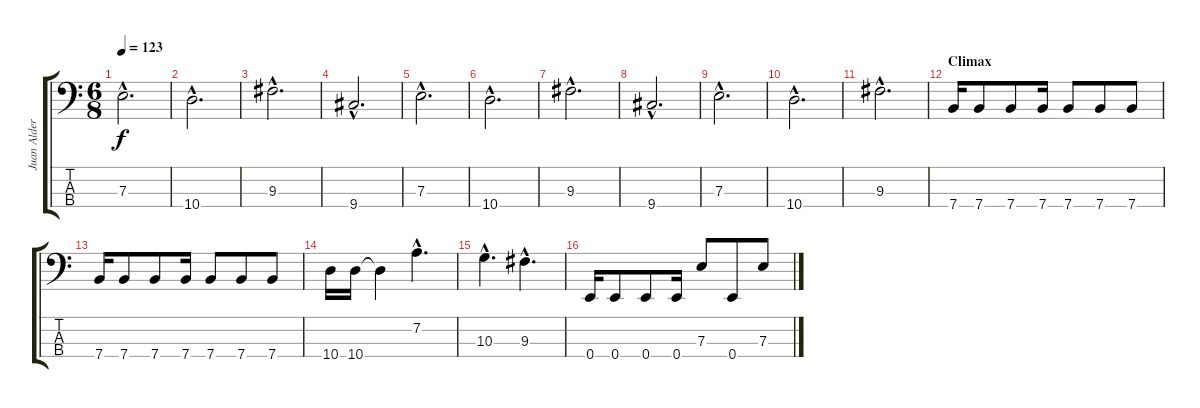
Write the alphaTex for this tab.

\track ("Juan Alderete - Bass" "Juan Alder") {instrument electricbassfinger}
\staff {score tabs}
\tuning (G2 D2 A1 E1) {hide}
\ts (6 8)
\tempo 123
\clef f4
\ks c
7.3{hac}.2{d dy f} |
10.4{hac}.2{d} |
9.3{hac}.2{d} |
9.4{hac}.2{d} |
7.3{hac}.2{d} |
10.4{hac}.2{d} |
9.3{hac}.2{d} |
9.4{hac}.2{d} |
7.3{hac}.2{d} |
10.4{hac}.2{d} |
9.3{hac}.2{d} |
\section ("" "Climax")
7.4.16 7.4.8 7.4.8 7.4.16 7.4.8 7.4.8 7.4.8 |
7.4.16 7.4.8 7.4.8 7.4.16 7.4.8 7.4.8 7.4.8 |
10.4.16 10.4.16 10.4{t}.4 7.2{hac}.4{d} |
10.3{hac}.4{d} 9.3{hac}.4{d} |
0.4.16 0.4.8 0.4.8 0.4.16 7.3.8 0.4.8 7.3.8
